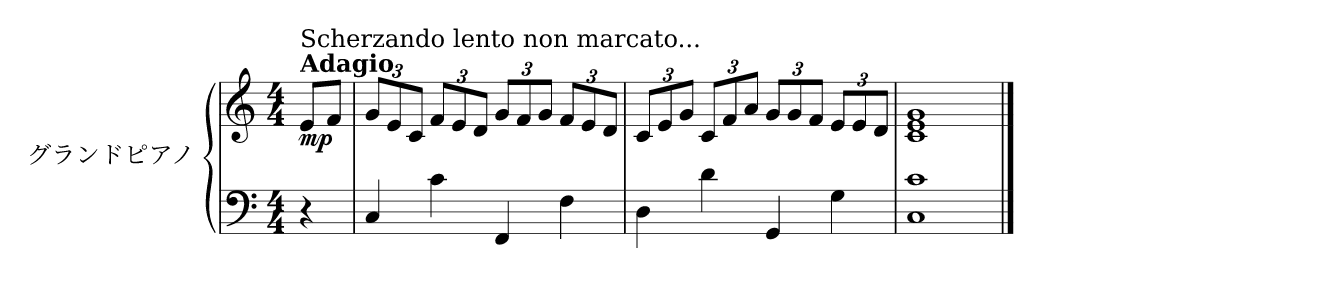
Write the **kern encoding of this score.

**kern	**kern	**dynam
*part1	*part1	*part1
*staff2	*staff1	*staff1/2
*I"グランドピアノ	*	*
*clefF4	*clefG2	*
*k[]	*k[]	*
*M4/4	*M4/4	*
=1	=1	=1
!	!LO:TX:a:B:t=Adagio	!
!	!LO:TX:a:t=Scherzando lento non marcato...	!
!	!	!LO:DY:b
4r	8e/L	mp
.	8f/J	.
=2	=2	=2
*	*Xbrackettup	*
4C/	12g/L	.
.	12e/	.
.	12c/J	.
4c\	12f/L	.
.	12e/	.
.	12d/J	.
4FF/	12g/L	.
.	12f/	.
.	12g/J	.
4F\	12f/L	.
.	12e/	.
.	12d/J	.
=3	=3	=3
4D\	12c/L	.
.	12e/	.
.	12g/J	.
4d\	12c/L	.
.	12f/	.
.	12a/J	.
4GG/	12g/L	.
.	12g/	.
.	12f/J	.
4G\	12e/L	.
.	12e/	.
.	12d/J	.
=4	=4	=4
1C 1c	1c 1e 1g	.
==	==	==
*-	*-	*-
